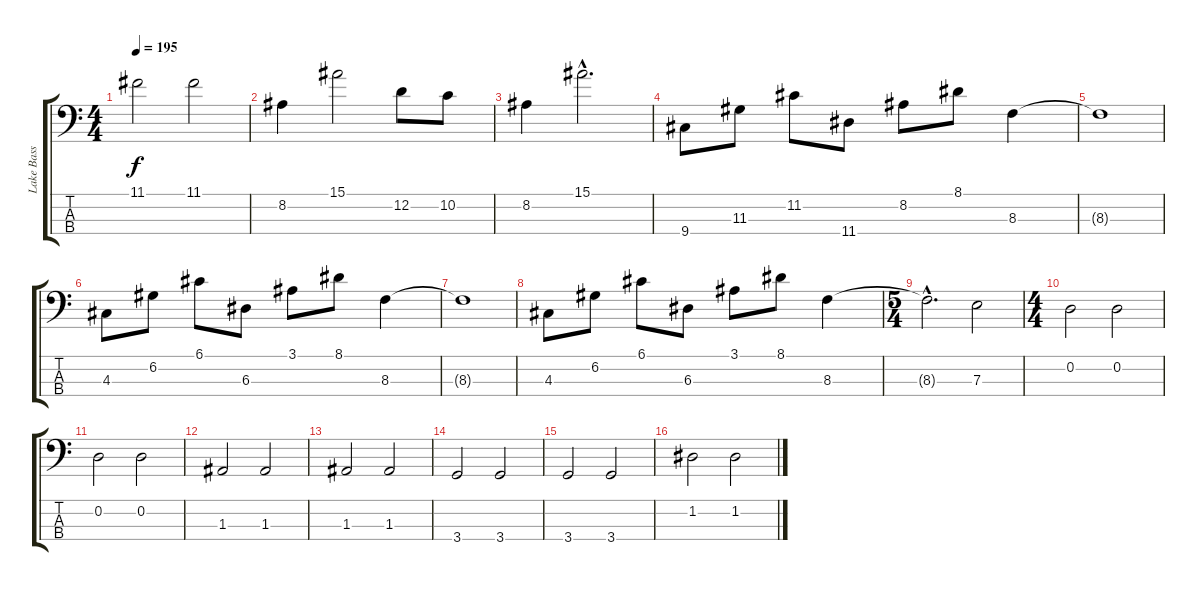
\track ("Lake Bass" "Lake Bass") {instrument electricbasspick}
\staff {score tabs}
\tuning (G2 D2 A1 E1) {hide}
\ts (4 4)
\tempo 195
\clef f4
\ks c
11.1.2{dy f} 11.1.2 |
8.2.4 15.1.2 12.2.8 10.2.8 |
8.2.4 15.1{hac}.2{d} |
9.4.8 11.3.8 11.2.8 11.4.8 8.2.8 8.1.8 8.3.4 |
8.3{t}.1 |
4.3.8 6.2.8 6.1.8 6.3.8 3.1.8 8.1.8 8.3.4 |
8.3{t}.1 |
4.3.8 6.2.8 6.1.8 6.3.8 3.1.8 8.1.8 8.3.4 |
\ts (5 4)
8.3{hac t}.2{d} 7.3.2 |
\ts (4 4)
0.2.2 0.2.2 |
0.2.2 0.2.2 |
1.3.2 1.3.2 |
1.3.2 1.3.2 |
3.4.2 3.4.2 |
3.4.2 3.4.2 |
1.2.2 1.2.2
